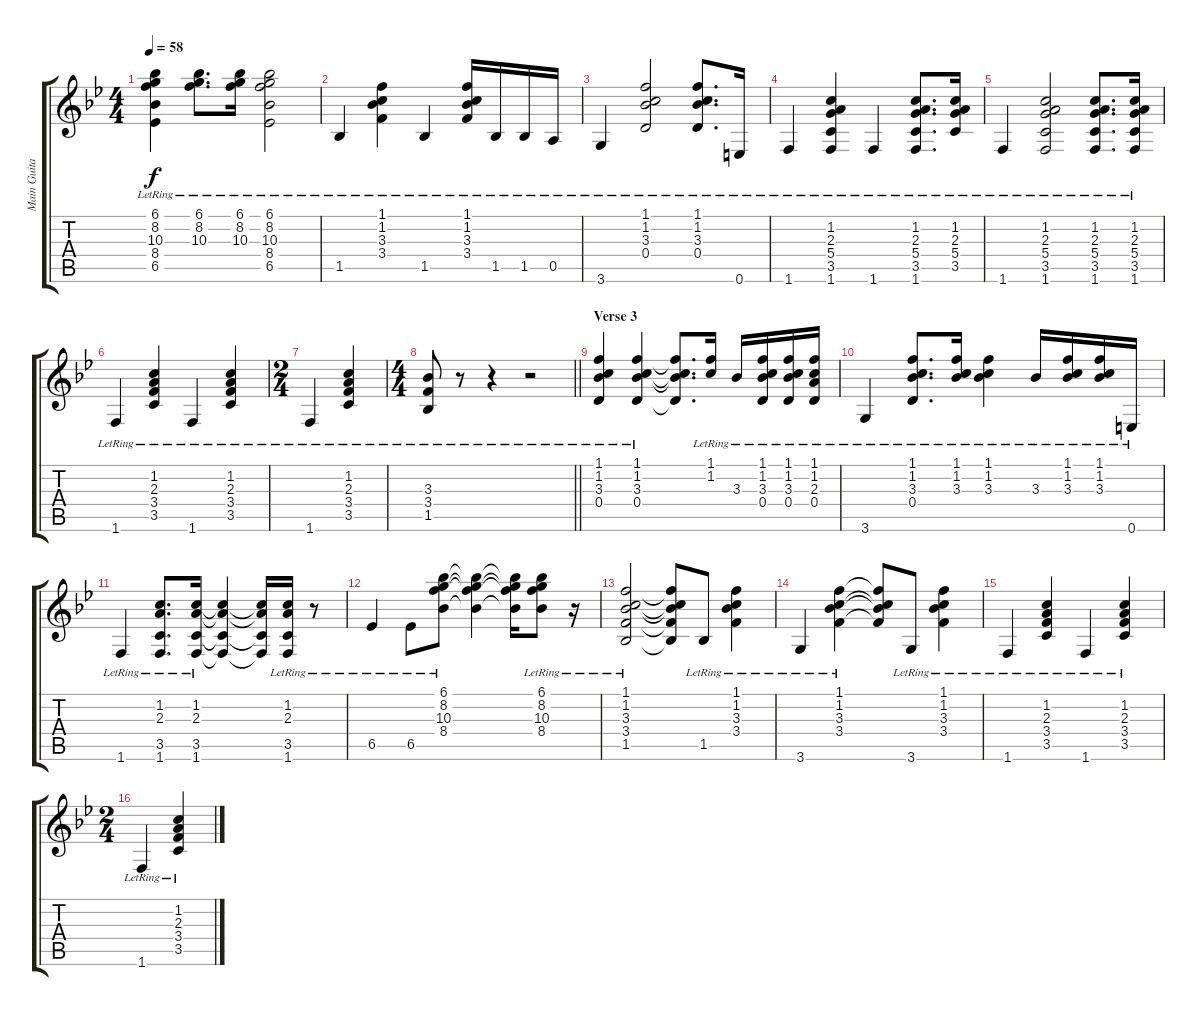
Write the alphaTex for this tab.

\track ("Main Guitar" "Main Guita") {instrument electricguitarjazz}
\staff {score tabs}
\tuning (E4 B3 G3 D3 A2 E2) {hide}
\ts (4 4)
\tempo 58
\clef g2
\ks bb
(6.1{lr} 8.2{lr} 10.3{lr} 8.4{lr} 6.5{lr}).4{dy f} (6.1{lr} 8.2{lr} 10.3{lr}).8{d} (6.1{lr} 8.2{lr} 10.3{lr}).16 (6.1{lr} 8.2{lr} 10.3{lr} 8.4{lr} 6.5{lr}).2 |
1.5{lr}.4 (1.1{lr} 1.2{lr} 3.3{lr} 3.4{lr}).4 1.5{lr}.4 (1.1{lr} 1.2{lr} 3.3{lr} 3.4{lr}).16 1.5{lr}.16 1.5{lr}.16 0.5{lr}.16 |
3.6{lr}.4 (1.1{lr} 1.2{lr} 3.3{lr} 0.4{lr}).2 (1.1{lr} 1.2{lr} 3.3{lr} 0.4{lr}).8{d} 0.6{lr}.16 |
1.6{lr}.4 (1.2{lr} 2.3{lr} 5.4{lr} 3.5{lr} 1.6{lr}).4 1.6{lr}.4 (1.2{lr} 2.3{lr} 5.4{lr} 3.5{lr} 1.6{lr}).8{d} (1.2{lr} 2.3{lr} 5.4{lr} 3.5{lr}).16 |
1.6{lr}.4 (1.2{lr} 2.3{lr} 5.4{lr} 3.5{lr} 1.6{lr}).2 (1.2{lr} 2.3{lr} 5.4{lr} 3.5{lr} 1.6{lr}).8{d} (1.2{lr} 2.3{lr} 5.4{lr} 3.5{lr} 1.6{lr}).16 |
1.6{lr}.4 (1.2{lr} 2.3{lr} 3.4{lr} 3.5{lr}).4 1.6{lr}.4 (1.2{lr} 2.3{lr} 3.4{lr} 3.5{lr}).4 |
\ts (2 4)
1.6{lr}.4 (1.2{lr} 2.3{lr} 3.4{lr} 3.5{lr}).4 |
\ts (4 4)
\barLineRight lightlight
(3.3{lr} 3.4{lr} 1.5{lr}).8 r.8 r.4 r.2 |
\section ("" "Verse 3")
(1.1{lr} 1.2{lr} 3.3{lr} 0.4{lr}).4 (1.1{lr} 1.2{lr} 3.3{lr} 0.4{lr}).4 (1.1{t} 1.2{t} 3.3{t} 0.4{t}).8{d} (1.1{lr} 1.2{lr}).16 3.3{lr}.16 (1.1{lr} 1.2{lr} 3.3{lr} 0.4{lr}).16 (1.1{lr} 1.2{lr} 3.3{lr} 0.4{lr}).16 (1.1{lr} 1.2{lr} 2.3{lr} 0.4{lr}).16 |
3.6{lr}.4 (1.1{lr} 1.2{lr} 3.3{lr} 0.4{lr}).8{d} (1.1{lr} 1.2{lr} 3.3{lr}).16 (1.1{lr} 1.2{lr} 3.3{lr}).4 3.3{lr}.16 (1.1{lr} 1.2{lr} 3.3{lr}).16 (1.1{lr} 1.2{lr} 3.3{lr}).16 0.6{lr}.16 |
1.6{lr}.4 (1.2{lr} 2.3{lr} 3.5{lr} 1.6{lr}).8{d} (1.2{lr} 2.3{lr} 3.5{lr} 1.6{lr}).16 (1.2{t} 2.3{t} 3.5{t} 1.6{t}).4 (1.2{t} 2.3{t} 3.5{t} 1.6{t}).16 (1.2{lr} 2.3{lr} 3.5{lr} 1.6{lr}).16 r.8 |
6.5{lr}.4 6.5{lr}.8 (6.1{lr} 8.2{lr} 10.3{lr} 8.4{lr}).8 (6.1{t} 8.2{t} 10.3{t} 8.4{t}).4 (6.1{t} 8.2{t} 10.3{t} 8.4{t}).16 (6.1{lr} 8.2{lr} 10.3{lr} 8.4{lr}).8 r.16 |
(1.1{lr} 1.2{lr} 3.3{lr} 3.4{lr} 1.5{lr}).2 (1.1{t} 1.2{t} 3.3{t} 3.4{t} 1.5{t}).8 1.5{lr}.8 (1.1{lr} 1.2{lr} 3.3{lr} 3.4{lr}).4 |
3.6{lr}.4 (1.1{lr} 1.2{lr} 3.3{lr} 3.4{lr}).4 (1.1{t} 1.2{t} 3.3{t} 3.4{t}).8 3.6{lr}.8 (1.1{lr} 1.2{lr} 3.3{lr} 3.4{lr}).4 |
1.6{lr}.4 (1.2{lr} 2.3{lr} 3.4{lr} 3.5{lr}).4 1.6{lr}.4 (1.2{lr} 2.3{lr} 3.4{lr} 3.5{lr}).4 |
\ts (2 4)
1.6{lr}.4 (1.2{lr} 2.3{lr} 3.4{lr} 3.5{lr}).4
